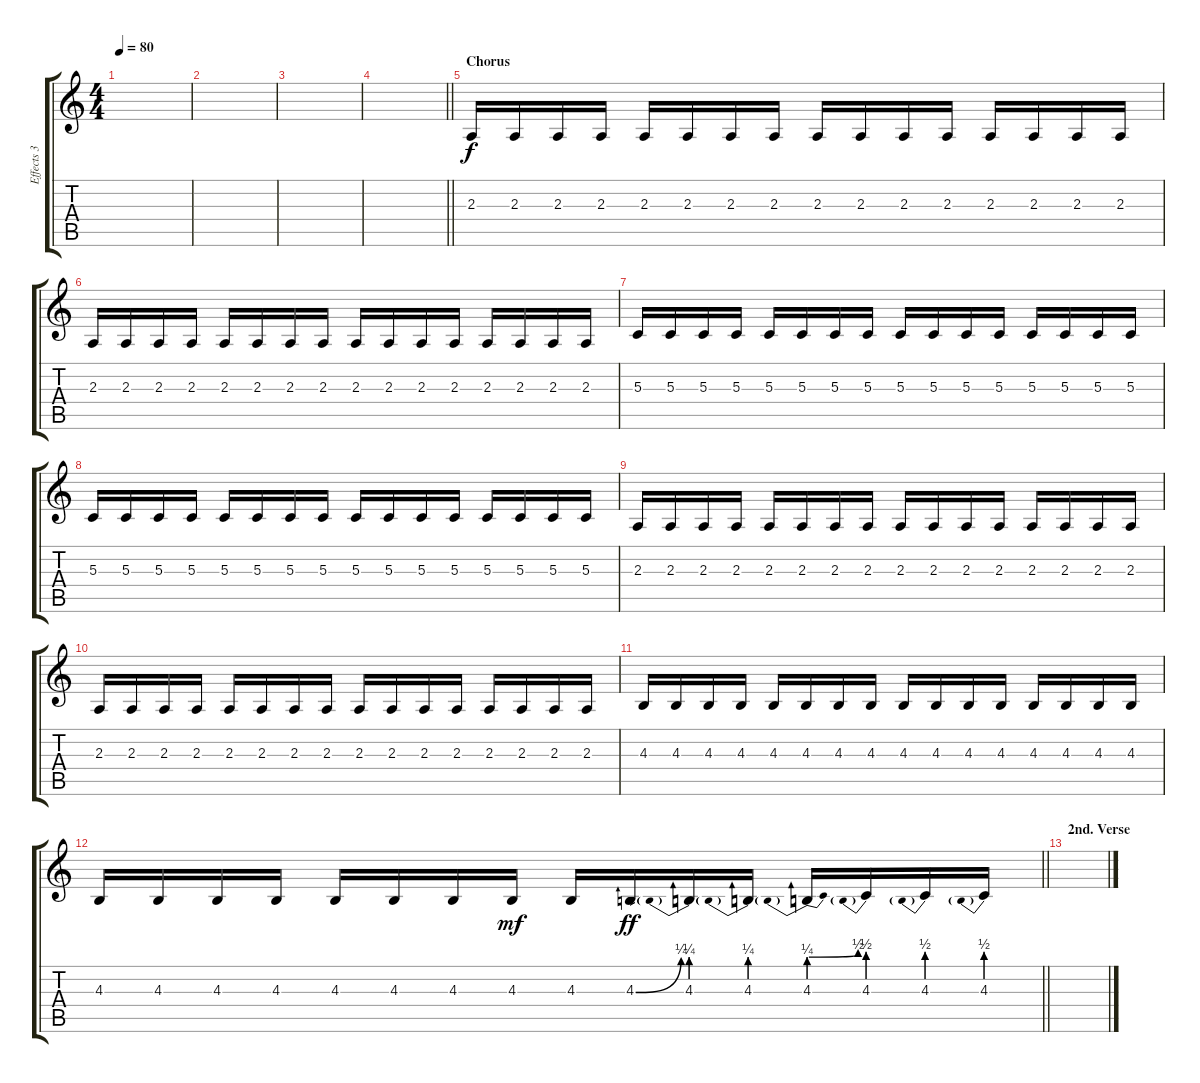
\track ("Effects 3" "Effects 3") {instrument synthbrass2}
\staff {score tabs}
\tuning (E4 B3 G3 D3 A2 E2) {hide}
\ts (4 4)
\tempo 80
\clef g2
\ks c
|
|
|
\barLineRight lightlight
|
\section ("" "Chorus")
2.3.16{dy f volume 10 balance 11 instrument overdrivenguitar} 2.3.16 2.3.16 2.3.16 2.3.16 2.3.16 2.3.16 2.3.16 2.3.16 2.3.16 2.3.16 2.3.16 2.3.16 2.3.16 2.3.16 2.3.16 |
2.3.16 2.3.16 2.3.16 2.3.16 2.3.16 2.3.16 2.3.16 2.3.16 2.3.16 2.3.16 2.3.16 2.3.16 2.3.16 2.3.16 2.3.16 2.3.16 |
5.3.16 5.3.16 5.3.16 5.3.16 5.3.16 5.3.16 5.3.16 5.3.16 5.3.16 5.3.16 5.3.16 5.3.16 5.3.16 5.3.16 5.3.16 5.3.16 |
5.3.16 5.3.16 5.3.16 5.3.16 5.3.16 5.3.16 5.3.16 5.3.16 5.3.16 5.3.16 5.3.16 5.3.16 5.3.16 5.3.16 5.3.16 5.3.16 |
2.3.16 2.3.16 2.3.16 2.3.16 2.3.16 2.3.16 2.3.16 2.3.16 2.3.16 2.3.16 2.3.16 2.3.16 2.3.16 2.3.16 2.3.16 2.3.16 |
2.3.16 2.3.16 2.3.16 2.3.16 2.3.16 2.3.16 2.3.16 2.3.16 2.3.16 2.3.16 2.3.16 2.3.16 2.3.16 2.3.16 2.3.16 2.3.16 |
4.3.16 4.3.16 4.3.16 4.3.16 4.3.16 4.3.16 4.3.16 4.3.16 4.3.16 4.3.16 4.3.16 4.3.16 4.3.16 4.3.16 4.3.16 4.3.16 |
\barLineRight lightlight
4.3.16 4.3.16 4.3.16 4.3.16 4.3.16 4.3.16 4.3.16 4.3.16{dy mf volume 12 balance 16} 4.3.16 4.3{be (bend 0 0 60 1)}.16{dy ff} 4.3{be (prebend 0 1 60 1)}.16 4.3{be (prebend 0 1 60 1)}.16 4.3{be (prebendbend 0 1 60 2)}.16 4.3{be (prebend 0 2 60 2)}.16 4.3{be (prebend 0 2 60 2)}.16 4.3{be (prebend 0 2 60 2)}.16 |
\section ("" "2nd. Verse")
